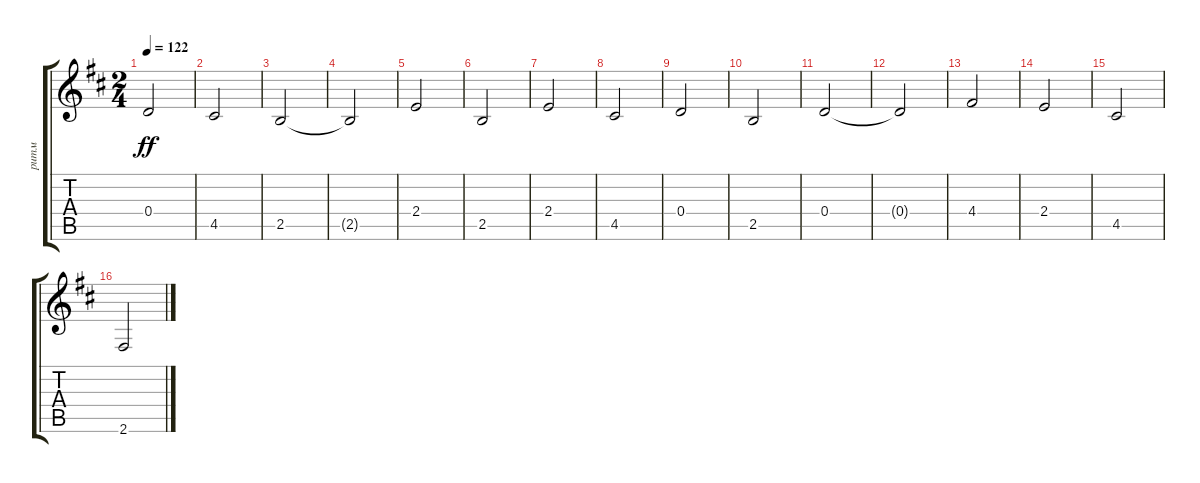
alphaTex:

\track ("ритм" "ритм") {instrument acousticguitarsteel}
\staff {score tabs}
\tuning (E4 B3 G3 D3 A2 E2) {hide}
\ts (2 4)
\tempo 122
\clef g2
\ks bminor
0.4.2{dy ff} |
4.5.2 |
2.5.2 |
2.5{t}.2 |
2.4.2 |
2.5.2 |
2.4.2 |
4.5.2 |
0.4.2 |
2.5.2 |
0.4.2 |
0.4{t}.2 |
4.4.2 |
2.4.2 |
4.5.2 |
2.6.2
